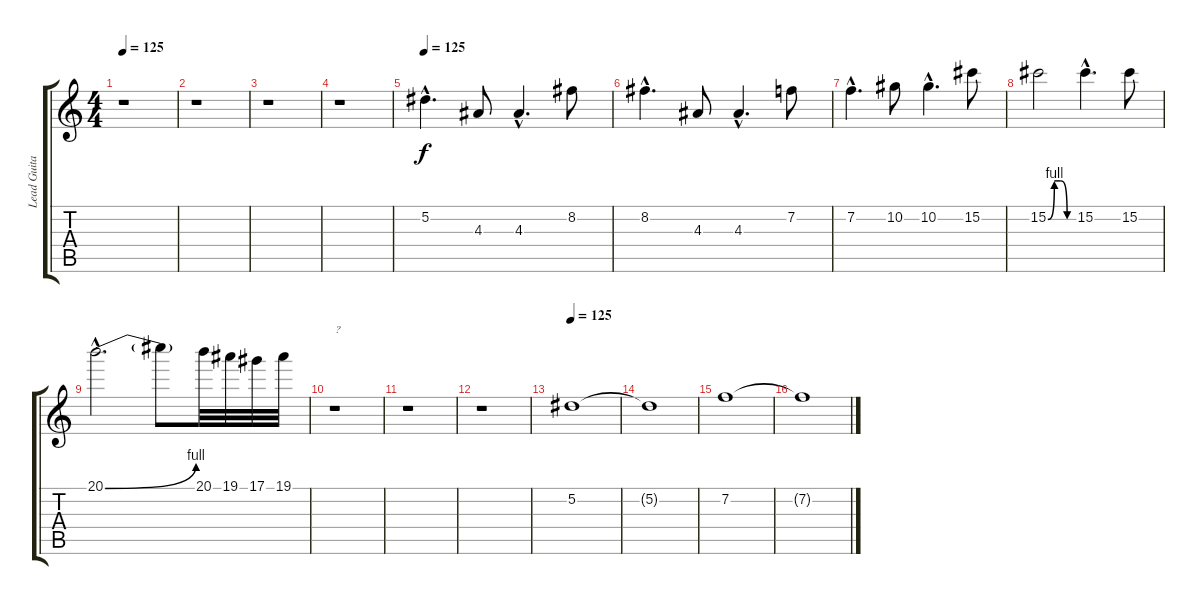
\track ("Lead Guitar" "Lead Guita") {instrument distortionguitar}
\staff {score tabs}
\tuning (Eb4 Bb3 Gb3 Db3 Ab2 Eb2) {hide}
\ts (4 4)
\tempo 125
\clef g2
\ks c
r.1{dy f} |
r.1 |
r.1 |
r.1 |
\tempo 125
5.2{hac}.4{d} 4.3.8 4.3{hac}.4{d} 8.2.8 |
8.2{hac}.4{d} 4.3.8 4.3{hac}.4{d} 7.2.8 |
7.2{hac}.4{d} 10.2.8 10.2{hac}.4{d} 15.2.8 |
15.2{be (custom 0 0 15 4 30 4 45 0 60 0)}.2 15.2{hac}.4{d} 15.2.8 |
20.1{be (bend 0 0 60 4) hac}.2{d} 20.1{t}.8 20.1.32 19.1.32 17.1.32 19.1.32 |
r.1{txt "?"} |
r.1 |
r.1 |
\tempo 125
5.2.1 |
5.2{t}.1 |
7.2.1 |
7.2{t}.1
